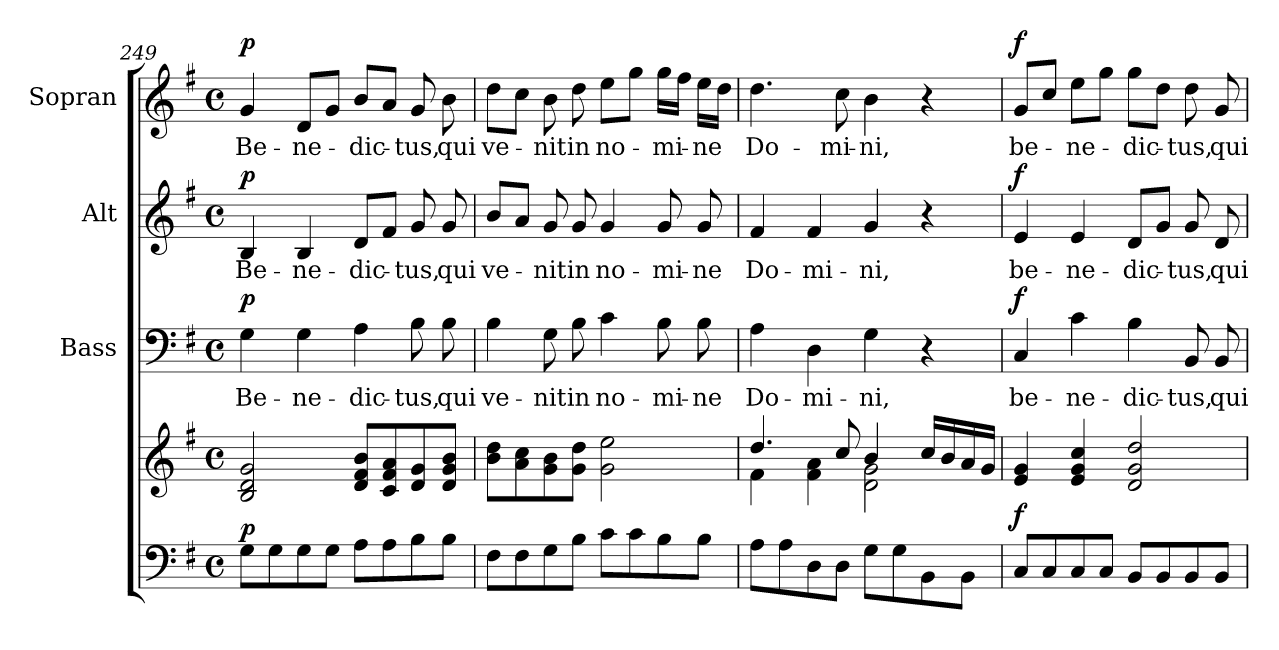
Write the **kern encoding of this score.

**kern	**kern	**dynam	**kern	**text	**dynam	**kern	**text	**dynam	**kern	**text	**dynam
*part4	*part4	*part4	*part3	*part3	*part3	*part2	*part2	*part2	*part1	*part1	*part1
*staff5	*staff4	*staff4/5	*staff3	*staff3	*staff3	*staff2	*staff2	*staff2	*staff1	*staff1	*staff1
*	*	*	*I"Bass	*	*	*I"Alt	*	*	*I"Sopran	*	*
*	*	*	*I'B.	*	*	*I'A.	*	*	*I'S.	*	*
*clefF4	*clefG2	*	*clefF4	*	*	*clefG2	*	*	*clefG2	*	*
*k[f#]	*k[f#]	*	*k[f#]	*	*	*k[f#]	*	*	*k[f#]	*	*
*G:	*G:	*	*G:	*	*	*G:	*	*	*G:	*	*
*M4/4	*M4/4	*	*M4/4	*	*	*M4/4	*	*	*M4/4	*	*
*met(c)	*met(c)	*	*met(c)	*	*	*met(c)	*	*	*met(c)	*	*
=249	=249	=249	=249	=249	=249	=249	=249	=249	=249	=249	=249
!	!	!LO:DY:a=2	!	!LO:LY:b	!LO:DY:a	!	!LO:LY:b	!LO:DY:a	!	!LO:LY:b	!LO:DY:a
8G\L	2B/ 2d/ 2g/	p	4G\	Be-	p	4B/	Be-	p	4g/	Be-	p
8G\	.	.	.	.	.	.	.	.	.	.	.
!	!	!	!	!LO:LY:b	!	!	!LO:LY:b	!	!	!LO:LY:b	!
8G\	.	.	4G\	-ne-	.	4B/	-ne-	.	8d/L	-ne-	.
8G\J	.	.	.	.	.	.	.	.	8g/J	.	.
!	!	!	!	!LO:LY:b	!	!	!LO:LY:b	!	!	!LO:LY:b	!
8A\L	8d/ 8f#/ 8b/L	.	4A\	-dic-	.	8d/L	-dic-	.	8b/L	-dic-	.
8A\	8c/ 8f#/ 8a/	.	.	.	.	8f#/J	.	.	8a/J	.	.
!	!	!	!	!LO:LY:b	!	!	!LO:LY:b	!	!	!LO:LY:b	!
8B\	8d/ 8g/	.	8B\	-tus,	.	8g/	-tus,	.	8g/	-tus,	.
!	!	!	!	!LO:LY:b	!	!	!LO:LY:b	!	!	!LO:LY:b	!
8B\J	8d/ 8g/ 8b/J	.	8B\	qui	.	8g/	qui	.	8b\	qui	.
!!LO:LB:g=z
=250	=250	=250	=250	=250	=250	=250	=250	=250	=250	=250	=250
!	!	!	!	!LO:LY:b	!	!	!LO:LY:b	!	!	!LO:LY:b	!
8F#\L	8b\ 8dd\L	.	4B\	ve-	.	8b/L	ve-	.	8dd\L	ve-	.
8F#\	8a\ 8cc\	.	.	.	.	8a/J	.	.	8cc\J	.	.
!	!	!	!	!LO:LY:b	!	!	!LO:LY:b	!	!	!LO:LY:b	!
8G\	8g\ 8b\	.	8G\	-nit	.	8g/	-nit	.	8b\	-nit	.
!	!	!	!	!LO:LY:b	!	!	!LO:LY:b	!	!	!LO:LY:b	!
8B\J	8g\ 8dd\J	.	8B\	in	.	8g/	in	.	8dd\	in	.
!	!	!	!	!LO:LY:b	!	!	!LO:LY:b	!	!	!LO:LY:b	!
8c\L	2g\ 2ee\	.	4c\	no-	.	4g/	no-	.	8ee\L	no-	.
8c\	.	.	.	.	.	.	.	.	8gg\J	.	.
!	!	!	!	!LO:LY:b	!	!	!LO:LY:b	!	!	!LO:LY:b	!
8B\	.	.	8B\	-mi-	.	8g/	-mi-	.	16gg\LL	-mi-	.
.	.	.	.	.	.	.	.	.	16ff#\JJ	.	.
!	!	!	!	!LO:LY:b	!	!	!LO:LY:b	!	!	!LO:LY:b	!
8B\J	.	.	8B\	-ne	.	8g/	-ne	.	16ee\LL	-ne	.
.	.	.	.	.	.	.	.	.	16dd\JJ	.	.
=251	=251	=251	=251	=251	=251	=251	=251	=251	=251	=251	=251
*	*^	*	*	*	*	*	*	*	*	*	*
!	!	!	!	!	!LO:LY:b	!	!	!LO:LY:b	!	!	!LO:LY:b	!
8A\L	4.dd/	4f#\	.	4A\	Do-	.	4f#/	Do-	.	4.dd\	Do-	.
8A\	.	.	.	.	.	.	.	.	.	.	.	.
!	!	!	!	!	!LO:LY:b	!	!	!LO:LY:b	!	!	!	!
8D\	.	4f#\ 4a\	.	4D\	-mi-	.	4f#/	-mi-	.	.	.	.
!	!	!	!	!	!	!	!	!	!	!	!LO:LY:b	!
8D\J	8cc/	.	.	.	.	.	.	.	.	8cc\	-mi-	.
!	!	!	!	!	!LO:LY:b	!	!	!LO:LY:b	!	!	!LO:LY:b	!
8G\L	4b/	2d\ 2g\	.	4G\	-ni,	.	4g/	-ni,	.	4b\	-ni,	.
8G\	.	.	.	.	.	.	.	.	.	.	.	.
8BB\	16cc/LL	.	.	4r	.	.	4r	.	.	4r	.	.
.	16b/	.	.	.	.	.	.	.	.	.	.	.
8BB\J	16a/	.	.	.	.	.	.	.	.	.	.	.
.	16g/JJ	.	.	.	.	.	.	.	.	.	.	.
*	*v	*v	*	*	*	*	*	*	*	*	*	*
=252	=252	=252	=252	=252	=252	=252	=252	=252	=252	=252	=252
!	!	!LO:DY:a=2	!	!LO:LY:b	!LO:DY:a	!	!LO:LY:b	!LO:DY:a	!	!LO:LY:b	!LO:DY:a
8C/L	4e/ 4g/	f	4C/	be-	f	4e/	be-	f	8g/L	be-	f
8C/	.	.	.	.	.	.	.	.	8cc/J	.	.
!	!	!	!	!LO:LY:b	!	!	!LO:LY:b	!	!	!LO:LY:b	!
8C/	4e/ 4g/ 4cc/	.	4c\	-ne-	.	4e/	-ne-	.	8ee\L	-ne-	.
8C/J	.	.	.	.	.	.	.	.	8gg\J	.	.
!	!	!	!	!LO:LY:b	!	!	!LO:LY:b	!	!	!LO:LY:b	!
8BB/L	2d/ 2g/ 2dd/	.	4B\	-dic-	.	8d/L	-dic-	.	8gg\L	-dic-	.
8BB/	.	.	.	.	.	8g/J	.	.	8dd\J	.	.
!	!	!	!	!LO:LY:b	!	!	!LO:LY:b	!	!	!LO:LY:b	!
8BB/	.	.	8BB/	-tus,	.	8g/	-tus,	.	8dd\	-tus,	.
!	!	!	!	!LO:LY:b	!	!	!LO:LY:b	!	!	!LO:LY:b	!
8BB/J	.	.	8BB/	qui	.	8d/	qui	.	8g/	qui	.
=	=	=	=	=	=	=	=	=	=	=	=
*-	*-	*-	*-	*-	*-	*-	*-	*-	*-	*-	*-
